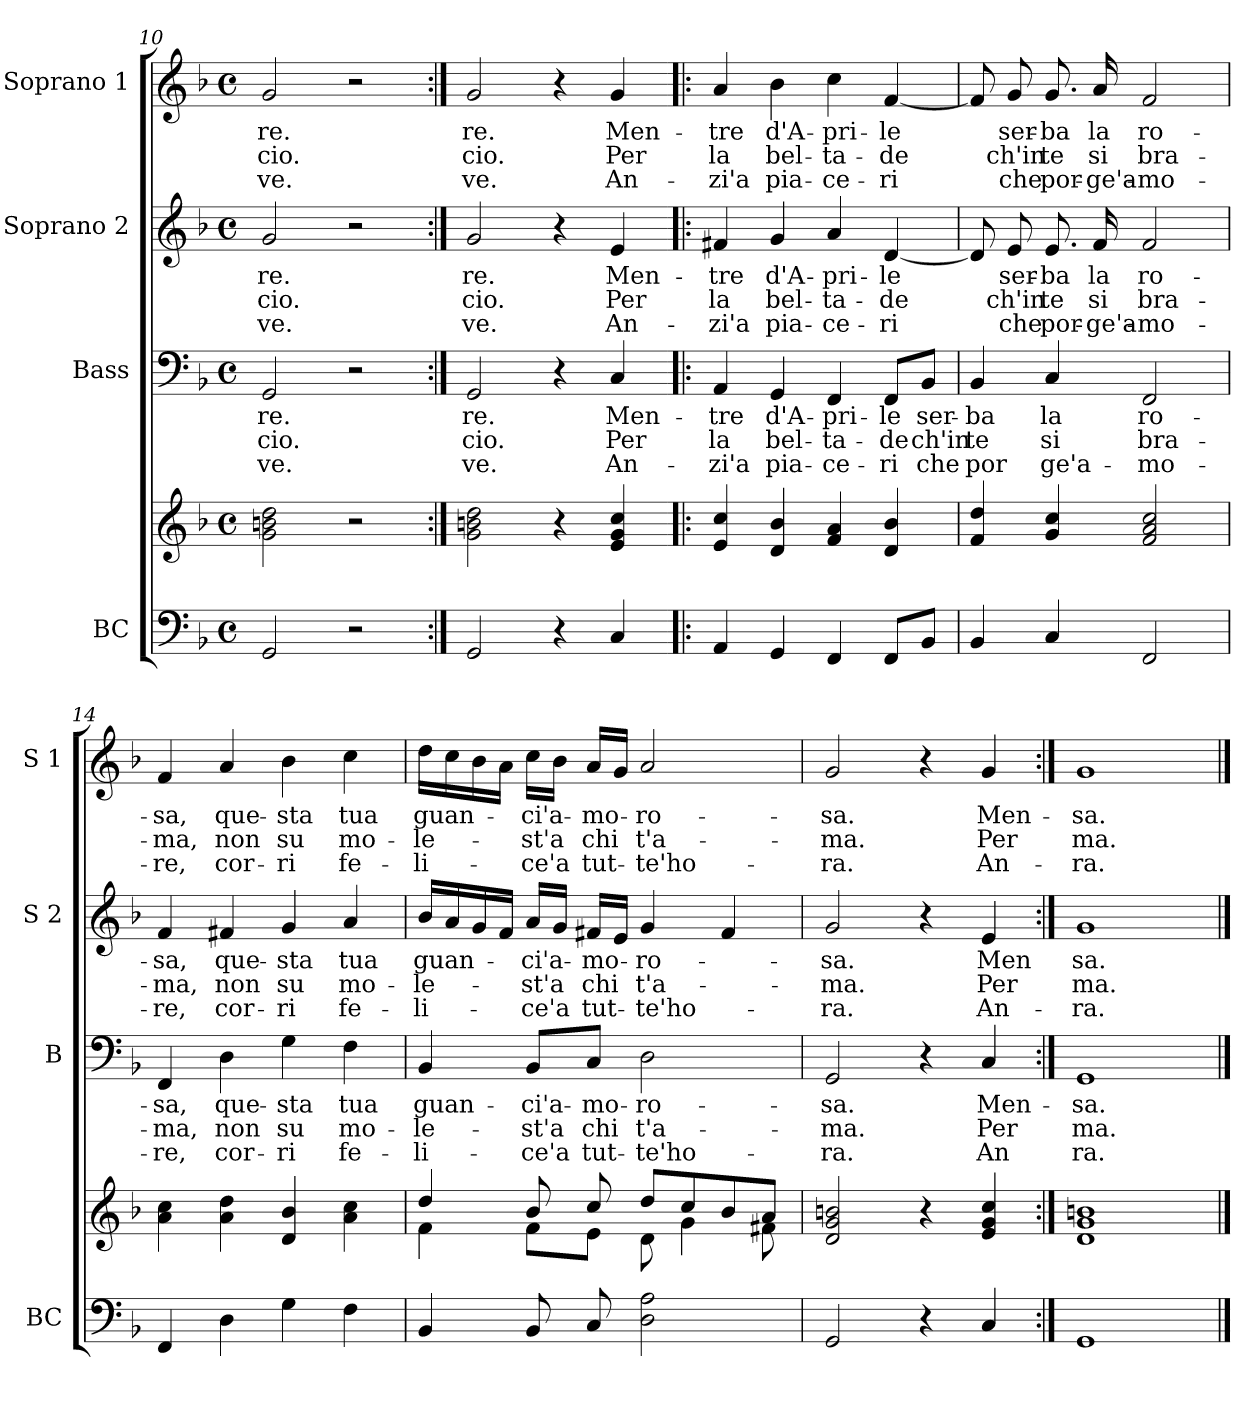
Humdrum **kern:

**kern	**kern	**kern	**text	**text	**text	**kern	**text	**text	**text	**kern	**text	**text	**text
*part4	*part4	*part3	*part3	*part3	*part3	*part2	*part2	*part2	*part2	*part1	*part1	*part1	*part1
*staff5	*staff4	*staff3	*staff3	*staff3	*staff3	*staff2	*staff2	*staff2	*staff2	*staff1	*staff1	*staff1	*staff1
*I"BC	*	*I"Bass	*	*	*	*I"Soprano 2	*	*	*	*I"Soprano 1	*	*	*
*I'BC	*	*I'B	*	*	*	*I'S 2	*	*	*	*I'S 1	*	*	*
!!LO:PB:g=z
*clefF4	*clefG2	*clefF4	*	*	*	*clefG2	*	*	*	*clefG2	*	*	*
*k[b-]	*k[b-]	*k[b-]	*	*	*	*k[b-]	*	*	*	*k[b-]	*	*	*
*F:	*F:	*F:	*	*	*	*F:	*	*	*	*F:	*	*	*
*M4/4	*M4/4	*M4/4	*	*	*	*M4/4	*	*	*	*M4/4	*	*	*
*met(c)	*met(c)	*met(c)	*	*	*	*met(c)	*	*	*	*met(c)	*	*	*
=10	=10	=10	=10	=10	=10	=10	=10	=10	=10	=10	=10	=10	=10
2GG/	2g\ 2bn\ 2dd\	2GG/	-re.	-cio.	-ve.	2g/	-re.	-cio.	-ve.	2g/	-re.	-cio.	-ve.
2r	2r	2r	.	.	.	2r	.	.	.	2r	.	.	.
=11:|!	=11:|!	=11:|!	=11:|!	=11:|!	=11:|!	=11:|!	=11:|!	=11:|!	=11:|!	=11:|!	=11:|!	=11:|!	=11:|!
2GG/	2g\ 2bn\ 2dd\	2GG/	re.	cio.	ve.	2g/	re.	cio.	ve.	2g/	re.	cio.	ve.
4r	4r	4r	.	.	.	4r	.	.	.	4r	.	.	.
4C/	4e/ 4g/ 4cc/	4C/	Men-	Per	An-	4e/	Men-	Per	An-	4g/	Men-	Per	An-
=12!|:	=12!|:	=12!|:	=12!|:	=12!|:	=12!|:	=12!|:	=12!|:	=12!|:	=12!|:	=12!|:	=12!|:	=12!|:	=12!|:
4AA/	4e/ 4cc/	4AA/	-tre	la	-zi'a	4f#X/	-tre	la	-zi'a	4a/	-tre	la	-zi'a
4GG/	4d/ 4b-/	4GG/	d'A-	bel-	pia-	4g/	d'A-	bel-	pia-	4b-\	d'A-	bel-	pia-
4FF/	4f/ 4a/	4FF/	-pri-	-ta-	-ce-	4a/	-pri-	-ta-	-ce-	4cc\	-pri-	-ta-	-ce-
8FF/L	4d/ 4b-/	8FF/L	-le	-de	-ri	[4d/	-le	-de	-ri	[4f/	-le	-de	-ri
8BB-/J	.	8BB-/J	ser-	ch'in	che	.	.	.	.	.	.	.	.
=13	=13	=13	=13	=13	=13	=13	=13	=13	=13	=13	=13	=13	=13
4BB-/	4f/ 4dd/	4BB-/	-ba	te	por	8d/]	.	.	.	8f/]	.	.	.
.	.	.	.	.	.	8e/	ser-	ch'in	che	8g/	ser-	ch'in	che
4C/	4g/ 4cc/	4C/	la	si	ge'a-	8.e/	-ba	te	por-	8.g/	-ba	te	por-
.	.	.	.	.	.	16f/	la	si	-ge'a-	16a/	la	si	-ge'a-
2FF/	2f/ 2a/ 2cc/	2FF/	ro-	bra-	-mo-	2f/	ro-	bra-	-mo-	2f/	ro-	bra-	-mo-
!!LO:LB:g=z
=14	=14	=14	=14	=14	=14	=14	=14	=14	=14	=14	=14	=14	=14
4FF/	4a\ 4cc\	4FF/	-sa,	-ma,	-re,	4f/	-sa,	-ma,	-re,	4f/	-sa,	-ma,	-re,
4D\	4a\ 4dd\	4D\	que-	non	cor-	4f#X/	que-	non	cor-	4a/	que-	non	cor-
4G\	4d/ 4b-/	4G\	-sta	su	-ri	4g/	-sta	su	-ri	4b-\	-sta	su	-ri
4F\	4a\ 4cc\	4F\	tua	mo-	fe-	4a/	tua	mo-	fe-	4cc\	tua	mo-	fe-
=15	=15	=15	=15	=15	=15	=15	=15	=15	=15	=15	=15	=15	=15
*	*^	*	*	*	*	*	*	*	*	*	*	*	*
4BB-/	4dd/	4f\	4BB-/	guan-	-le-	-li-	16b-/LL	guan-	-le-	-li-	16dd\LL	guan-	-le-	-li-
.	.	.	.	.	.	.	16a/	.	.	.	16cc\	.	.	.
.	.	.	.	.	.	.	16g/	.	.	.	16b-\	.	.	.
.	.	.	.	.	.	.	16f/JJ	.	.	.	16a\JJ	.	.	.
8BB-/	8b-/	8f\L	8BB-/L	-ci'a-	-st'a	-ce'a	16a/LL	-ci'a-	-st'a	-ce'a	16cc\LL	-ci'a-	-st'a	-ce'a
.	.	.	.	.	.	.	16g/JJ	.	.	.	16b-\JJ	.	.	.
8C/	8cc/	8e\J	8C/J	-mo-	chi	tut-	16f#X/LL	-mo-	chi	tut-	16a/LL	-mo-	chi	tut-
.	.	.	.	.	.	.	16e/JJ	.	.	.	16g/JJ	.	.	.
2D\ 2A\	8dd/L	8d\	2D\	-ro-	t'a-	-te'ho-	4g/	-ro-	t'a-	-te'ho-	2a/	-ro-	t'a-	-te'ho-
.	8cc/	4g\	.	.	.	.	.	.	.	.	.	.	.	.
.	8b-/	.	.	.	.	.	4f#/	.	.	.	.	.	.	.
.	8a/J	8f#X\	.	.	.	.	.	.	.	.	.	.	.	.
*	*v	*v	*	*	*	*	*	*	*	*	*	*	*	*
=16	=16	=16	=16	=16	=16	=16	=16	=16	=16	=16	=16	=16	=16
2GG/	2d/ 2g/ 2bn/	2GG/	-sa.	-ma.	-ra.	2g/	-sa.	-ma.	-ra.	2g/	-sa.	-ma.	-ra.
4r	4r	4r	.	.	.	4r	.	.	.	4r	.	.	.
4C/	4e/ 4g/ 4cc/	4C/	Men-	Per	An	4e/	Men	Per	An-	4g/	Men-	Per	An-
=17:|!	=17:|!	=17:|!	=17:|!	=17:|!	=17:|!	=17:|!	=17:|!	=17:|!	=17:|!	=17:|!	=17:|!	=17:|!	=17:|!
1GG	1d 1g 1bn	1GG	-sa.	ma.	ra.	1g	sa.	ma.	-ra.	1g	-sa.	ma.	-ra.
==	==	==	==	==	==	==	==	==	==	==	==	==	==
*-	*-	*-	*-	*-	*-	*-	*-	*-	*-	*-	*-	*-	*-
